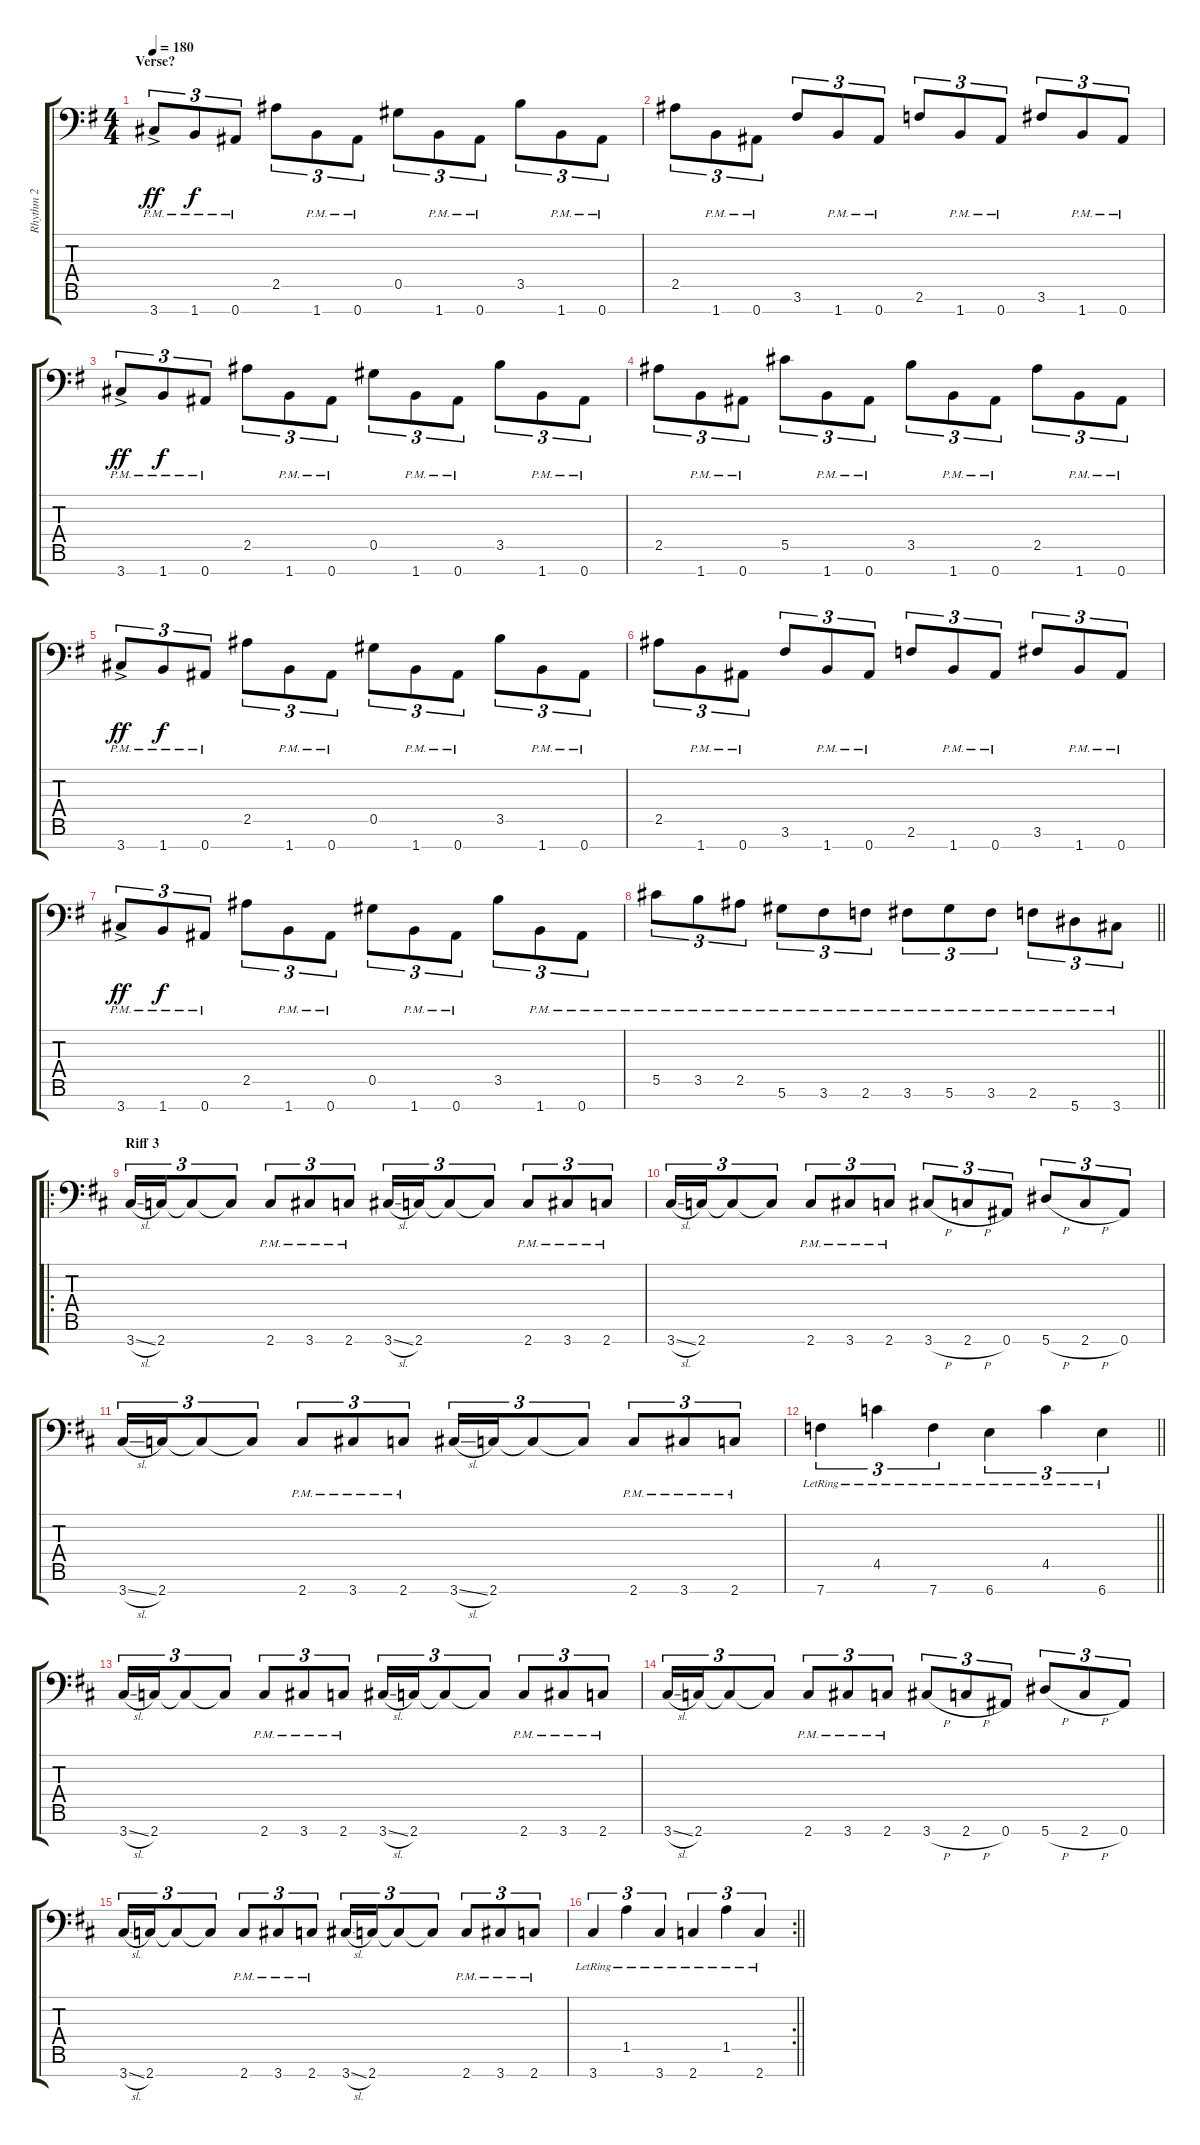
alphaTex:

\track ("Rhythm 2" "Rhythm 2") {instrument distortionguitar}
\staff {score tabs}
\tuning (Eb4 Bb3 Gb3 Db3 Ab2 Eb2 Bb1) {hide}
\ts (4 4)
\section ("" "Verse?")
\tempo 180
\clef f4
\ks g
3.7{ac pm}.8{tu (3 2) dy ff} 1.7{pm}.8{tu (3 2) dy f} 0.7{pm}.8{tu (3 2)} 2.5.8{tu (3 2)} 1.7{pm}.8{tu (3 2)} 0.7{pm}.8{tu (3 2)} 0.5.8{tu (3 2)} 1.7{pm}.8{tu (3 2)} 0.7{pm}.8{tu (3 2)} 3.5.8{tu (3 2)} 1.7{pm}.8{tu (3 2)} 0.7{pm}.8{tu (3 2)} |
2.5.8{tu (3 2)} 1.7{pm}.8{tu (3 2)} 0.7{pm}.8{tu (3 2)} 3.6.8{tu (3 2)} 1.7{pm}.8{tu (3 2)} 0.7{pm}.8{tu (3 2)} 2.6.8{tu (3 2)} 1.7{pm}.8{tu (3 2)} 0.7{pm}.8{tu (3 2)} 3.6.8{tu (3 2)} 1.7{pm}.8{tu (3 2)} 0.7{pm}.8{tu (3 2)} |
3.7{ac pm}.8{tu (3 2) dy ff} 1.7{pm}.8{tu (3 2) dy f} 0.7{pm}.8{tu (3 2)} 2.5.8{tu (3 2)} 1.7{pm}.8{tu (3 2)} 0.7{pm}.8{tu (3 2)} 0.5.8{tu (3 2)} 1.7{pm}.8{tu (3 2)} 0.7{pm}.8{tu (3 2)} 3.5.8{tu (3 2)} 1.7{pm}.8{tu (3 2)} 0.7{pm}.8{tu (3 2)} |
2.5.8{tu (3 2)} 1.7{pm}.8{tu (3 2)} 0.7{pm}.8{tu (3 2)} 5.5.8{tu (3 2)} 1.7{pm}.8{tu (3 2)} 0.7{pm}.8{tu (3 2)} 3.5.8{tu (3 2)} 1.7{pm}.8{tu (3 2)} 0.7{pm}.8{tu (3 2)} 2.5.8{tu (3 2)} 1.7{pm}.8{tu (3 2)} 0.7{pm}.8{tu (3 2)} |
3.7{ac pm}.8{tu (3 2) dy ff} 1.7{pm}.8{tu (3 2) dy f} 0.7{pm}.8{tu (3 2)} 2.5.8{tu (3 2)} 1.7{pm}.8{tu (3 2)} 0.7{pm}.8{tu (3 2)} 0.5.8{tu (3 2)} 1.7{pm}.8{tu (3 2)} 0.7{pm}.8{tu (3 2)} 3.5.8{tu (3 2)} 1.7{pm}.8{tu (3 2)} 0.7{pm}.8{tu (3 2)} |
2.5.8{tu (3 2)} 1.7{pm}.8{tu (3 2)} 0.7{pm}.8{tu (3 2)} 3.6.8{tu (3 2)} 1.7{pm}.8{tu (3 2)} 0.7{pm}.8{tu (3 2)} 2.6.8{tu (3 2)} 1.7{pm}.8{tu (3 2)} 0.7{pm}.8{tu (3 2)} 3.6.8{tu (3 2)} 1.7{pm}.8{tu (3 2)} 0.7{pm}.8{tu (3 2)} |
3.7{ac pm}.8{tu (3 2) dy ff} 1.7{pm}.8{tu (3 2) dy f} 0.7{pm}.8{tu (3 2)} 2.5.8{tu (3 2)} 1.7{pm}.8{tu (3 2)} 0.7{pm}.8{tu (3 2)} 0.5.8{tu (3 2)} 1.7{pm}.8{tu (3 2)} 0.7{pm}.8{tu (3 2)} 3.5.8{tu (3 2)} 1.7{pm}.8{tu (3 2)} 0.7{pm}.8{tu (3 2)} |
\barLineRight lightlight
5.5{pm}.8{tu (3 2)} 3.5{pm}.8{tu (3 2)} 2.5{pm}.8{tu (3 2)} 5.6{pm}.8{tu (3 2)} 3.6{pm}.8{tu (3 2)} 2.6{pm}.8{tu (3 2)} 3.6{pm}.8{tu (3 2)} 5.6{pm}.8{tu (3 2)} 3.6{pm}.8{tu (3 2)} 2.6{pm}.8{tu (3 2)} 5.7{pm}.8{tu (3 2)} 3.7{pm}.8{tu (3 2)} |
\ro
\section ("" "Riff 3")
\ks d
3.7{sl}.16{tu (3 2)} 2.7.16{tu (3 2)} 2.7{t}.8{tu (3 2)} 2.7{t}.8{tu (3 2)} 2.7{pm}.8{tu (3 2)} 3.7{pm}.8{tu (3 2)} 2.7{pm}.8{tu (3 2)} 3.7{sl}.16{tu (3 2)} 2.7.16{tu (3 2)} 2.7{t}.8{tu (3 2)} 2.7{t}.8{tu (3 2)} 2.7{pm}.8{tu (3 2)} 3.7{pm}.8{tu (3 2)} 2.7{pm}.8{tu (3 2)} |
3.7{sl}.16{tu (3 2)} 2.7.16{tu (3 2)} 2.7{t}.8{tu (3 2)} 2.7{t}.8{tu (3 2)} 2.7{pm}.8{tu (3 2)} 3.7{pm}.8{tu (3 2)} 2.7{pm}.8{tu (3 2)} 3.7{h}.8{tu (3 2)} 2.7{h}.8{tu (3 2)} 0.7.8{tu (3 2)} 5.7{h}.8{tu (3 2)} 2.7{h}.8{tu (3 2)} 0.7.8{tu (3 2)} |
3.7{sl}.16{tu (3 2)} 2.7.16{tu (3 2)} 2.7{t}.8{tu (3 2)} 2.7{t}.8{tu (3 2)} 2.7{pm}.8{tu (3 2)} 3.7{pm}.8{tu (3 2)} 2.7{pm}.8{tu (3 2)} 3.7{sl}.16{tu (3 2)} 2.7.16{tu (3 2)} 2.7{t}.8{tu (3 2)} 2.7{t}.8{tu (3 2)} 2.7{pm}.8{tu (3 2)} 3.7{pm}.8{tu (3 2)} 2.7{pm}.8{tu (3 2)} |
\barLineRight lightlight
7.7{lr}.4{tu (3 2)} 4.5{lr}.4{tu (3 2)} 7.7{lr}.4{tu (3 2)} 6.7{lr}.4{tu (3 2)} 4.5{lr}.4{tu (3 2)} 6.7{lr}.4{tu (3 2)} |
3.7{sl}.16{tu (3 2)} 2.7.16{tu (3 2)} 2.7{t}.8{tu (3 2)} 2.7{t}.8{tu (3 2)} 2.7{pm}.8{tu (3 2)} 3.7{pm}.8{tu (3 2)} 2.7{pm}.8{tu (3 2)} 3.7{sl}.16{tu (3 2)} 2.7.16{tu (3 2)} 2.7{t}.8{tu (3 2)} 2.7{t}.8{tu (3 2)} 2.7{pm}.8{tu (3 2)} 3.7{pm}.8{tu (3 2)} 2.7{pm}.8{tu (3 2)} |
3.7{sl}.16{tu (3 2)} 2.7.16{tu (3 2)} 2.7{t}.8{tu (3 2)} 2.7{t}.8{tu (3 2)} 2.7{pm}.8{tu (3 2)} 3.7{pm}.8{tu (3 2)} 2.7{pm}.8{tu (3 2)} 3.7{h}.8{tu (3 2)} 2.7{h}.8{tu (3 2)} 0.7.8{tu (3 2)} 5.7{h}.8{tu (3 2)} 2.7{h}.8{tu (3 2)} 0.7.8{tu (3 2)} |
3.7{sl}.16{tu (3 2)} 2.7.16{tu (3 2)} 2.7{t}.8{tu (3 2)} 2.7{t}.8{tu (3 2)} 2.7{pm}.8{tu (3 2)} 3.7{pm}.8{tu (3 2)} 2.7{pm}.8{tu (3 2)} 3.7{sl}.16{tu (3 2)} 2.7.16{tu (3 2)} 2.7{t}.8{tu (3 2)} 2.7{t}.8{tu (3 2)} 2.7{pm}.8{tu (3 2)} 3.7{pm}.8{tu (3 2)} 2.7{pm}.8{tu (3 2)} |
\rc 2
\barLineRight lightlight
3.7{lr}.4{tu (3 2)} 1.5{lr}.4{tu (3 2)} 3.7{lr}.4{tu (3 2)} 2.7{lr}.4{tu (3 2)} 1.5{lr}.4{tu (3 2)} 2.7{lr}.4{tu (3 2)}
